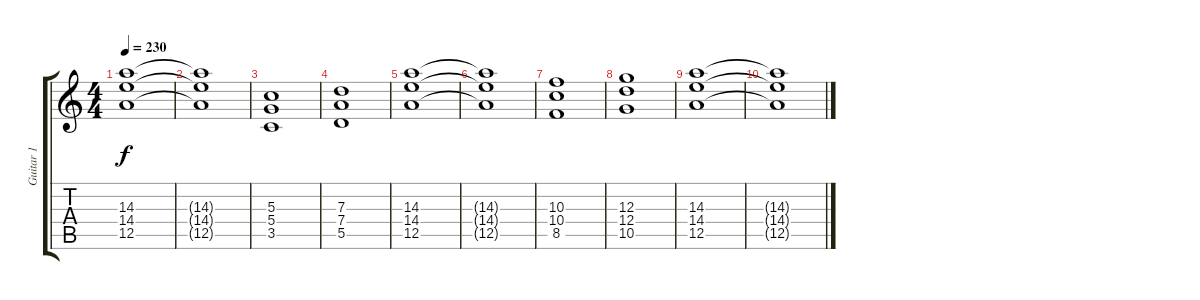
\track ("Guitar 1" "Guitar 1") {instrument distortionguitar}
\staff {score tabs}
\tuning (E4 B3 G3 D3 A2 E2) {hide}
\ts (4 4)
\tempo 230
\clef g2
\ks c
(14.3 14.4 12.5).1{dy f instrument distortionguitar} |
(14.3{t} 14.4{t} 12.5{t}).1 |
(5.3 5.4 3.5).1 |
(7.3 7.4 5.5).1 |
(14.3 14.4 12.5).1 |
(14.3{t} 14.4{t} 12.5{t}).1 |
(10.3 10.4 8.5).1 |
(12.3 12.4 10.5).1 |
(14.3 14.4 12.5).1 |
(14.3{t} 14.4{t} 12.5{t}).1
